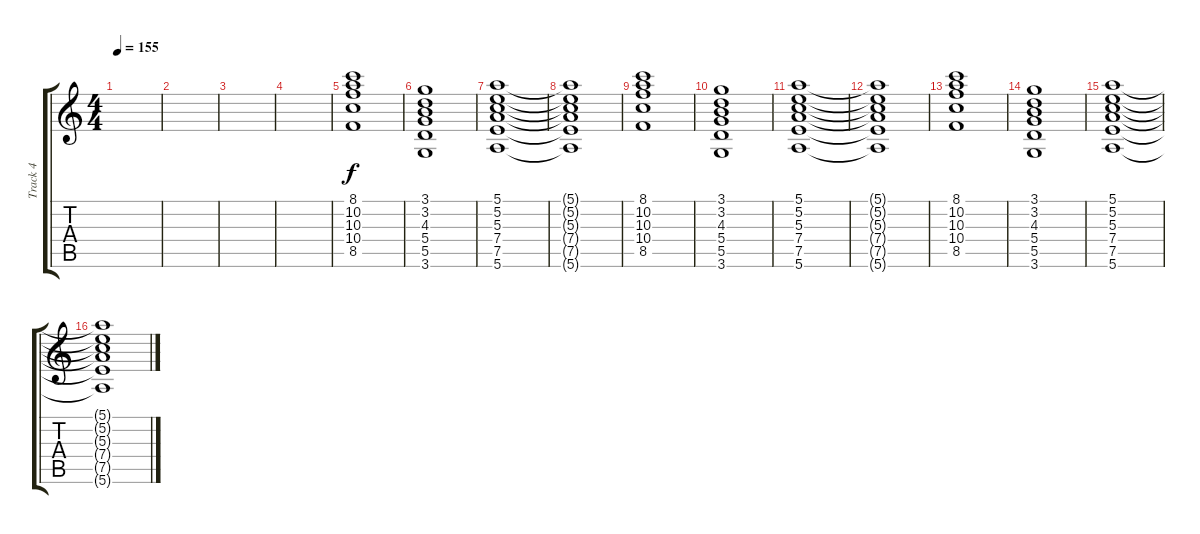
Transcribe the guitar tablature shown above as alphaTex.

\track ("Track 4" "Track 4") {instrument distortionguitar}
\staff {score tabs}
\tuning (E4 B3 G3 D3 A2 E2) {hide}
\ts (4 4)
\tempo 155
\clef g2
\ks c
|
|
|
|
(8.1 10.2 10.3 10.4 8.5).1 |
(3.1 3.2 4.3 5.4 5.5 3.6).1 |
(5.1 5.2 5.3 7.4 7.5 5.6).1 |
(5.1{t} 5.2{t} 5.3{t} 7.4{t} 7.5{t} 5.6{t}).1 |
(8.1 10.2 10.3 10.4 8.5).1 |
(3.1 3.2 4.3 5.4 5.5 3.6).1 |
(5.1 5.2 5.3 7.4 7.5 5.6).1 |
(5.1{t} 5.2{t} 5.3{t} 7.4{t} 7.5{t} 5.6{t}).1 |
(8.1 10.2 10.3 10.4 8.5).1 |
(3.1 3.2 4.3 5.4 5.5 3.6).1 |
(5.1 5.2 5.3 7.4 7.5 5.6).1 |
(5.1{t} 5.2{t} 5.3{t} 7.4{t} 7.5{t} 5.6{t}).1
